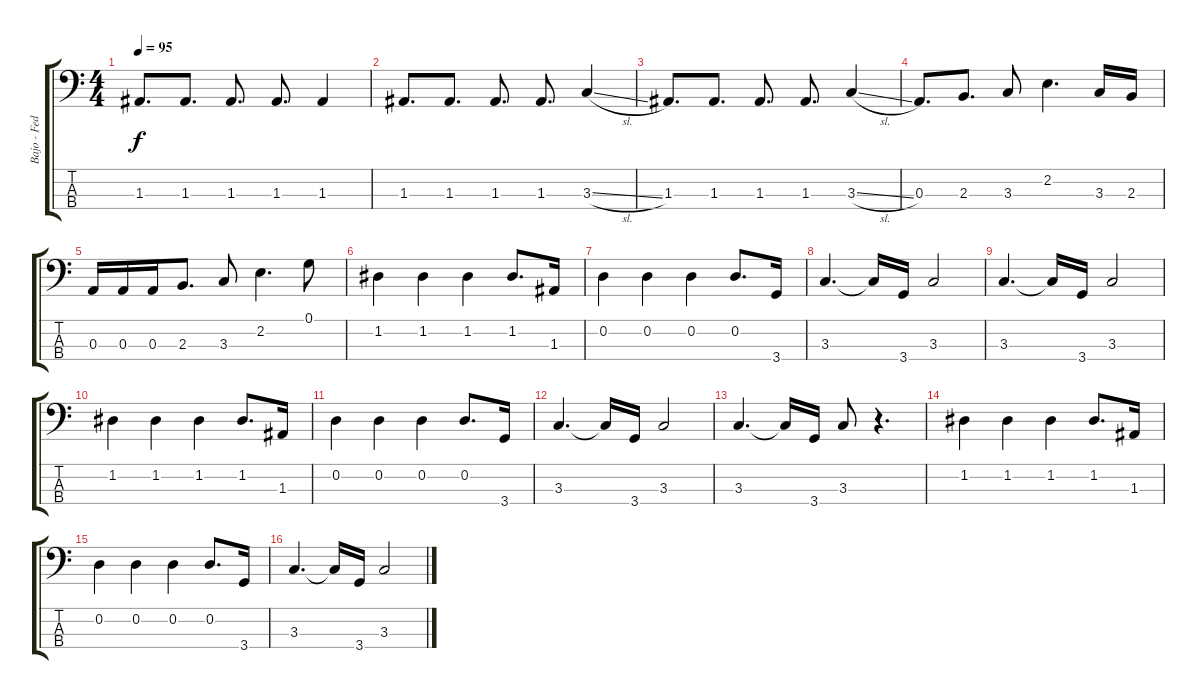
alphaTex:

\track ("Bajo - Federico Fong" "Bajo - Fed") {instrument electricbassfinger}
\staff {score tabs}
\tuning (G2 D2 A1 E1) {hide}
\ts (4 4)
\tempo 95
\clef f4
\ks c
1.3.8{d dy f} 1.3.8{d} 1.3.8{d} 1.3.8{d} 1.3.4 |
1.3.8{d} 1.3.8{d} 1.3.8{d} 1.3.8{d} 3.3{sl}.4 |
1.3.8{d} 1.3.8{d} 1.3.8{d} 1.3.8{d} 3.3{sl}.4 |
0.3.8{d} 2.3.8{d} 3.3.8 2.2.4{d} 3.3.16 2.3.16 |
0.3.16 0.3.16 0.3.16 2.3.8{d} 3.3.8 2.2.4{d} 0.1.8 |
1.2.4 1.2.4 1.2.4 1.2.8{d} 1.3.16 |
0.2.4 0.2.4 0.2.4 0.2.8{d} 3.4.16 |
3.3.4{d} 3.3{t}.16 3.4.16 3.3.2 |
3.3.4{d} 3.3{t}.16 3.4.16 3.3.2 |
1.2.4 1.2.4 1.2.4 1.2.8{d} 1.3.16 |
0.2.4 0.2.4 0.2.4 0.2.8{d} 3.4.16 |
3.3.4{d} 3.3{t}.16 3.4.16 3.3.2 |
3.3.4{d} 3.3{t}.16 3.4.16 3.3.8 r.4{d} |
1.2.4 1.2.4 1.2.4 1.2.8{d} 1.3.16 |
0.2.4 0.2.4 0.2.4 0.2.8{d} 3.4.16 |
3.3.4{d} 3.3{t}.16 3.4.16 3.3.2
